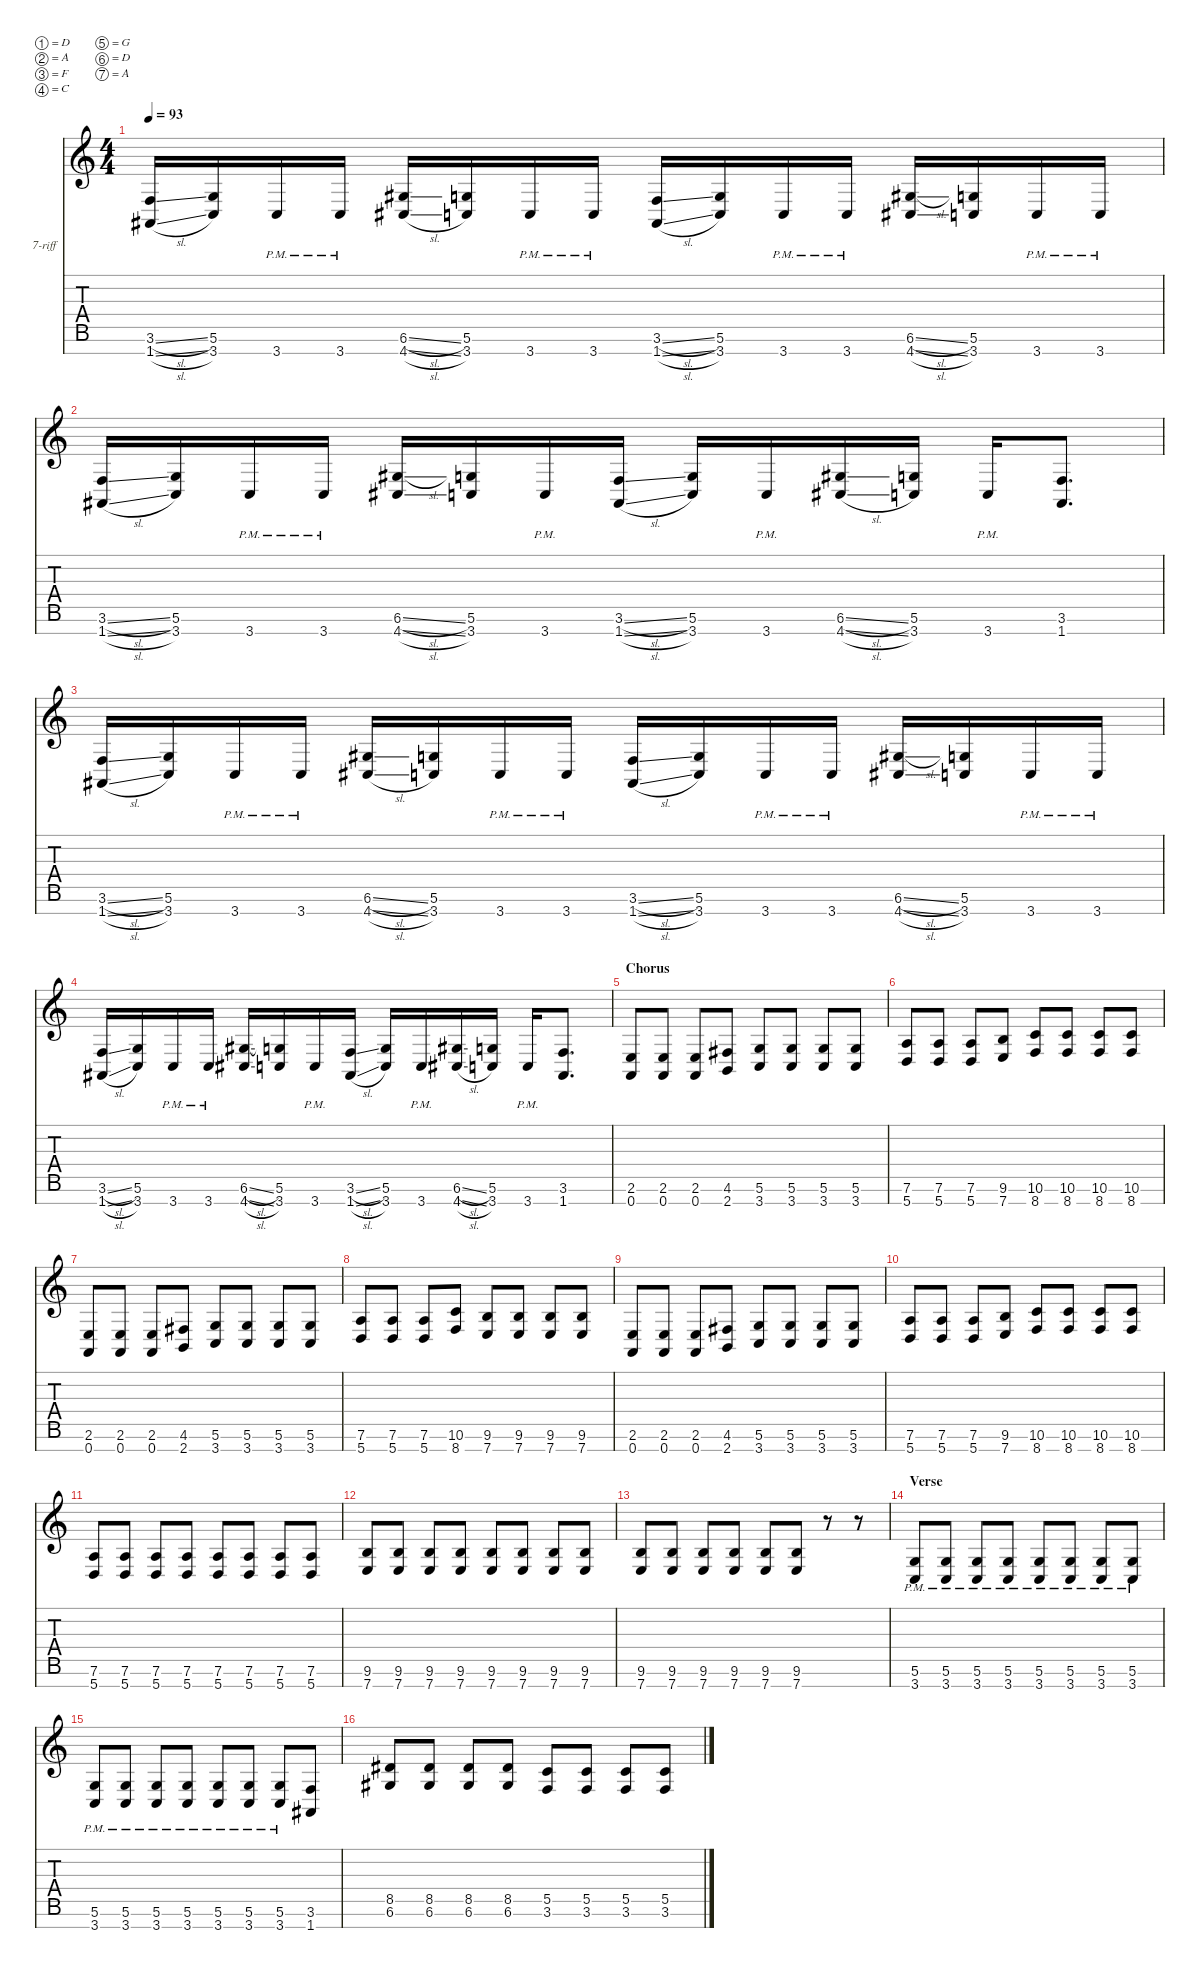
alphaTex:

\defaultSystemsLayout 4
\hideDynamics
\bracketExtendMode nobrackets
\firstSystemTrackNameOrientation horizontal
\otherSystemsTrackNameOrientation horizontal
\track ("7-riff" "7-riff") {solo instrument distortionguitar}
\staff {score tabs}
\tuning (D4 A3 F3 C3 G2 D2 A1)
\ts (4 4)
\scale
0.969568
\tempo 93
\accidentals auto
\clef g2
\ottava regular
\simile none
\ks c
(3.6{sl} 1.7{sl acc #}).16{dy f beam Up} (5.6 3.7).16{beam Up} 3.7{pm}.16{beam Up} 3.7{pm}.16{beam Up} (6.6{sl acc #} 4.7{sl acc #}).16{beam Up} (5.6 3.7).16{beam Up} 3.7{pm}.16{beam Up} 3.7{pm}.16{beam Up} (3.6{sl} 1.7{sl acc #}).16{beam Up} (5.6 3.7).16{beam Up} 3.7{pm}.16{beam Up} 3.7{pm}.16{beam Up} (4.7{sl acc #} 6.6{sl acc #}).16{beam Up} (3.7 5.6).16{beam Up} 3.7{pm}.16{beam Up} 3.7{pm}.16{beam Up} |
\scale
1.09129 (3.6{sl} 1.7{sl acc #}).16{beam Up} (5.6 3.7).16{beam Up} 3.7{pm}.16{beam Up} 3.7{pm}.16{beam Up} (4.7{sl acc #} 6.6{sl acc #}).16{beam Up} (3.7 5.6).16{beam Up} 3.7{pm}.16{beam Up} (3.6{sl} 1.7{sl acc #}).16{beam Up} (5.6 3.7).16{beam Up} 3.7{pm}.16{beam Up} (6.6{sl acc #} 4.7{sl acc #}).16{beam Up} (5.6 3.7).16{beam Up} 3.7{pm}.16{beam Up} (3.6 1.7{acc #}).8{d beam Up} |
\scale
0.969568 (3.6{sl} 1.7{sl acc #}).16{beam Up} (5.6 3.7).16{beam Up} 3.7{pm}.16{beam Up} 3.7{pm}.16{beam Up} (6.6{sl acc #} 4.7{sl acc #}).16{beam Up} (5.6 3.7).16{beam Up} 3.7{pm}.16{beam Up} 3.7{pm}.16{beam Up} (3.6{sl} 1.7{sl acc #}).16{beam Up} (5.6 3.7).16{beam Up} 3.7{pm}.16{beam Up} 3.7{pm}.16{beam Up} (4.7{sl acc #} 6.6{sl acc #}).16{beam Up} (3.7 5.6).16{beam Up} 3.7{pm}.16{beam Up} 3.7{pm}.16{beam Up} |
\scale
0.969568 (3.6{sl} 1.7{sl acc #}).16{beam Up} (5.6 3.7).16{beam Up} 3.7{pm}.16{beam Up} 3.7{pm}.16{beam Up} (4.7{sl acc #} 6.6{sl acc #}).16{beam Up} (3.7 5.6).16{beam Up} 3.7{pm}.16{beam Up} (3.6{sl} 1.7{sl acc #}).16{beam Up} (5.6 3.7).16{beam Up} 3.7{pm}.16{beam Up} (6.6{sl acc #} 4.7{sl acc #}).16{beam Up} (5.6 3.7).16{beam Up} 3.7{pm}.16{beam Up} (3.6 1.7{acc #}).8{d beam Up} |
\section ("" "Chorus")
\scale
1.09129 (2.6 0.7).8{beam Up} (2.6 0.7).8{beam Up} (2.6 0.7).8{beam Up} (4.6{acc #} 2.7).8{beam Up} (5.6 3.7).8{beam Up} (5.6 3.7).8{beam Up} (5.6 3.7).8{beam Up} (5.6 3.7).8{beam Up} |
\scale
0.969568 (7.6 5.7).8{beam Up} (7.6 5.7).8{beam Up} (7.6 5.7).8{beam Up} (7.7 9.6).8{beam Up} (8.7 10.6).8{beam Up} (8.7 10.6).8{beam Up} (8.7 10.6).8{beam Up} (8.7 10.6).8{beam Up} |
\scale
0.969568 (2.6 0.7).8{beam Up} (2.6 0.7).8{beam Up} (2.6 0.7).8{beam Up} (4.6{acc #} 2.7).8{beam Up} (5.6 3.7).8{beam Up} (5.6 3.7).8{beam Up} (5.6 3.7).8{beam Up} (5.6 3.7).8{beam Up} |
\scale
0.969568 (7.6 5.7).8{beam Up} (7.6 5.7).8{beam Up} (7.6 5.7).8{beam Up} (8.7 10.6).8{beam Up} (7.7 9.6).8{beam Up} (7.7 9.6).8{beam Up} (7.7 9.6).8{beam Up} (7.7 9.6).8{beam Up} |
\scale
1.09129 (2.6 0.7).8{beam Up} (2.6 0.7).8{beam Up} (2.6 0.7).8{beam Up} (4.6{acc #} 2.7).8{beam Up} (3.7 5.6).8{beam Up} (3.7 5.6).8{beam Up} (3.7 5.6).8{beam Up} (3.7 5.6).8{beam Up} |
\scale
0.969568 (7.6 5.7).8{beam Up} (7.6 5.7).8{beam Up} (7.6 5.7).8{beam Up} (9.6 7.7).8{beam Up} (10.6 8.7).8{beam Up} (10.6 8.7).8{beam Up} (10.6 8.7).8{beam Up} (10.6 8.7).8{beam Up} |
\scale
0.969568 (7.6 5.7).8{beam Up} (7.6 5.7).8{beam Up} (7.6 5.7).8{beam Up} (7.6 5.7).8{beam Up} (7.6 5.7).8{beam Up} (7.6 5.7).8{beam Up} (7.6 5.7).8{beam Up} (7.6 5.7).8{beam Up} |
\scale
0.969568 (7.7 9.6).8{beam Up} (7.7 9.6).8{beam Up} (7.7 9.6).8{beam Up} (7.7 9.6).8{beam Up} (7.7 9.6).8{beam Up} (7.7 9.6).8{beam Up} (7.7 9.6).8{beam Up} (7.7 9.6).8{beam Up} |
\scale
1.10182 (7.7 9.6).8{beam Up} (7.7 9.6).8{beam Up} (7.7 9.6).8{beam Up} (7.7 9.6).8{beam Up} (7.7 9.6).8{beam Up} (7.7 9.6).8{beam Up} r.8{beam Up} r.8{beam Up} |
\section ("" "Verse")
\scale
0.980095 (3.7{pm} 5.6).8{beam Up} (3.7{pm} 5.6).8{beam Up} (3.7{pm} 5.6).8{beam Up} (3.7{pm} 5.6).8{beam Up} (3.7{pm} 5.6).8{beam Up} (3.7{pm} 5.6).8{beam Up} (3.7{pm} 5.6).8{beam Up} (3.7{pm} 5.6).8{beam Up} |
\scale
0.980095 (3.7{pm} 5.6).8{beam Up} (3.7{pm} 5.6).8{beam Up} (3.7{pm} 5.6).8{beam Up} (3.7{pm} 5.6).8{beam Up} (3.7{pm} 5.6).8{beam Up} (3.7{pm} 5.6).8{beam Up} (3.7{pm} 5.6).8{beam Up} (1.7{acc #} 3.6).8{beam Up} |
\scale
0.937989 (6.6{acc #} 8.5{acc #}).8{beam Up} (6.6{acc #} 8.5{acc #}).8{beam Up} (6.6{acc #} 8.5{acc #}).8{beam Up} (6.6{acc #} 8.5{acc #}).8{beam Up} (3.6 5.5).8{beam Up} (3.6 5.5).8{beam Up} (3.6 5.5).8{beam Up} (3.6 5.5).8{beam Up}
